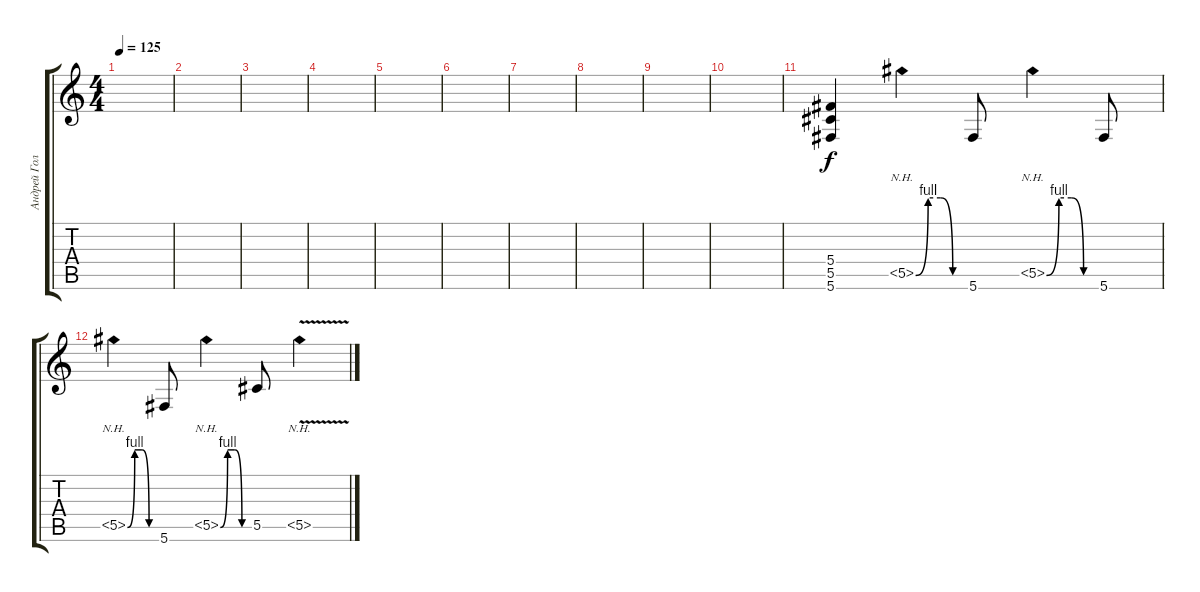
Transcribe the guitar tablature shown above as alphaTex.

\track ("Андрей Голованов(2)" "Андрей Гол") {instrument overdrivenguitar}
\staff {score tabs}
\tuning (Eb4 Bb3 Gb3 Db3 Ab2 Db2) {hide}
\ts (4 4)
\tempo 125
\clef g2
\ks c
|
|
|
|
|
|
|
|
|
|
(5.4 5.5 5.6).4 5.5{be (custom 0 0 15 4 30 4 45 0 60 0) nh}.4 5.6.8 5.5{be (custom 0 0 15 4 30 4 45 0 60 0) nh}.4 5.6.8 |
5.5{be (custom 0 0 15 4 30 4 45 0 60 0) nh}.4 5.6.8 5.5{be (custom 0 0 15 4 30 4 45 0 60 0) nh}.4 5.5.8 5.5{nh v}.4
